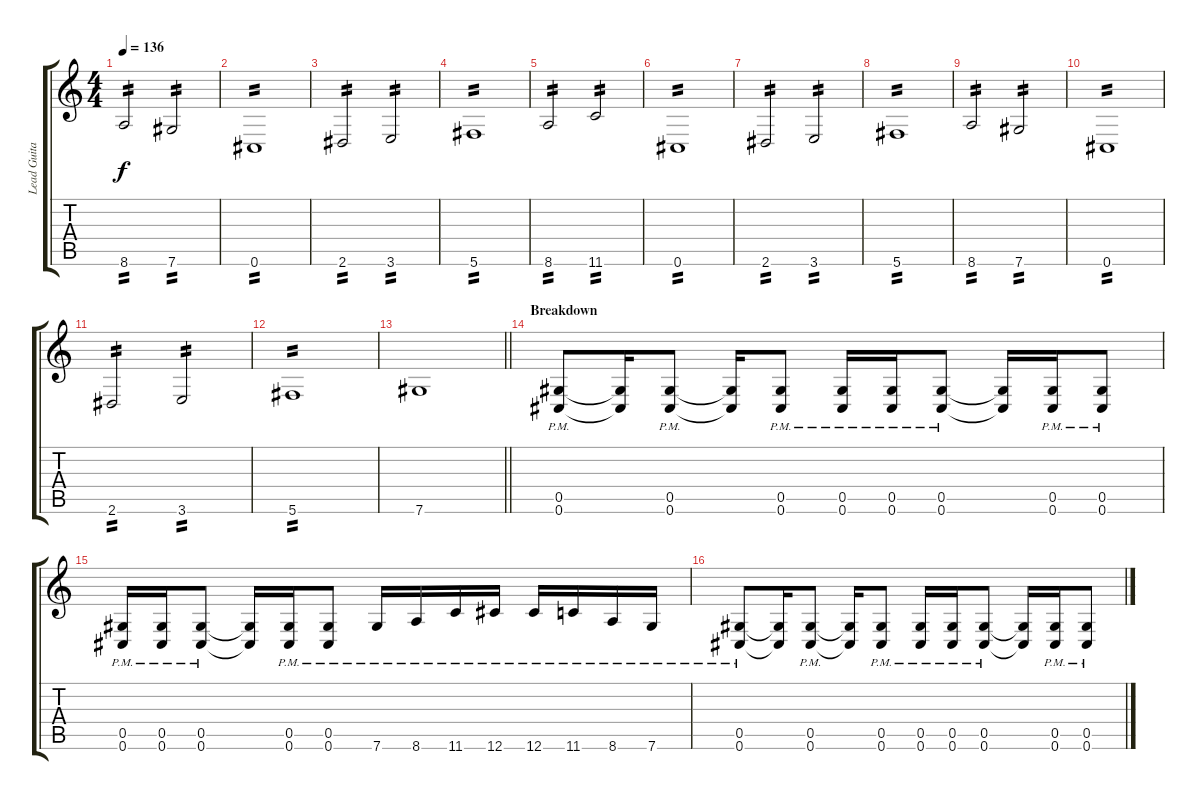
\track ("Lead Guitar" "Lead Guita") {instrument distortionguitar}
\staff {score tabs}
\tuning (Eb4 Bb3 Gb3 Db3 Ab2 Db2) {hide}
\ts (4 4)
\tempo 136
\clef g2
\ks c
8.6.2{tp 2 dy f} 7.6.2{tp 2} |
0.6.1{tp 2} |
2.6.2{tp 2} 3.6.2{tp 2} |
5.6.1{tp 2} |
8.6.2{tp 2} 11.6.2{tp 2} |
0.6.1{tp 2} |
2.6.2{tp 2} 3.6.2{tp 2} |
5.6.1{tp 2} |
8.6.2{tp 2} 7.6.2{tp 2} |
0.6.1{tp 2} |
2.6.2{tp 2} 3.6.2{tp 2} |
5.6.1{tp 2} |
\barLineRight lightlight
7.6.1 |
\section ("" "Breakdown")
(0.5{pm} 0.6{pm}).8 (0.5{t} 0.6{t}).16 (0.5{pm} 0.6{pm}).8 (0.5{t} 0.6{t}).16 (0.5{pm} 0.6{pm}).8 (0.5{pm} 0.6{pm}).16 (0.5{pm} 0.6{pm}).16 (0.5{pm} 0.6{pm}).8 (0.5{t} 0.6{t}).16 (0.5{pm} 0.6{pm}).16 (0.5{pm} 0.6{pm}).8 |
(0.5{pm} 0.6{pm}).16 (0.5{pm} 0.6{pm}).16 (0.5{pm} 0.6{pm}).8 (0.5{t} 0.6{t}).16 (0.5{pm} 0.6{pm}).16 (0.5{pm} 0.6{pm}).8 7.6{pm}.16 8.6{pm}.16 11.6{pm}.16 12.6{pm}.16 12.6{pm}.16 11.6{pm}.16 8.6{pm}.16 7.6{pm}.16 |
(0.5{pm} 0.6{pm}).8 (0.5{t} 0.6{t}).16 (0.5{pm} 0.6{pm}).8 (0.5{t} 0.6{t}).16 (0.5{pm} 0.6{pm}).8 (0.5{pm} 0.6{pm}).16 (0.5{pm} 0.6{pm}).16 (0.5{pm} 0.6{pm}).8 (0.5{t} 0.6{t}).16 (0.5{pm} 0.6{pm}).16 (0.5{pm} 0.6{pm}).8
